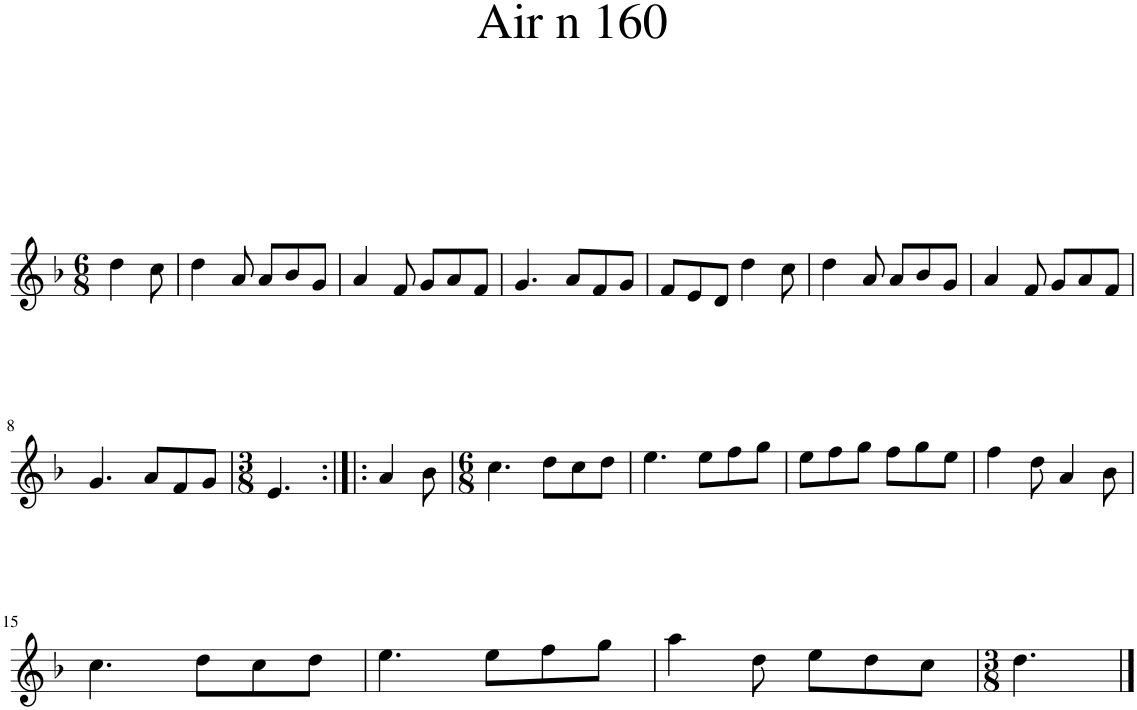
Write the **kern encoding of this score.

**kern
*part1
*staff1
*I"Piano
*I'Pno.
*clefG2
*k[b-]
*M6/8
=1
4dd\
8cc\
=2
4dd\
8a/
8a/L
8b-/
8g/J
=3
4a/
8f/
8g/L
8a/
8f/J
=4
4.g/
8a/L
8f/
8g/J
=5
8f/L
8e/
8d/J
4dd\
8cc\
=6
4dd\
8a/
8a/L
8b-/
8g/J
=7
4a/
8f/
8g/L
8a/
8f/J
!!LO:LB:g=z
=8
4.g/
8a/L
8f/
8g/J
=9
*M3/8
4.e/
=10:|!|:
4a/
8b-\
=11
*M6/8
4.cc\
8dd\L
8cc\
8dd\J
=12
4.ee\
8ee\L
8ff\
8gg\J
=13
8ee\L
8ff\
8gg\J
8ff\L
8gg\
8ee\J
=14
4ff\
8dd\
4a/
8b-\
!!LO:LB:g=z
=15
4.cc\
8dd\L
8cc\
8dd\J
=16
4.ee\
8ee\L
8ff\
8gg\J
=17
4aa\
8dd\
8ee\L
8dd\
8cc\J
=18
*M3/8
4.dd\
==
*-
